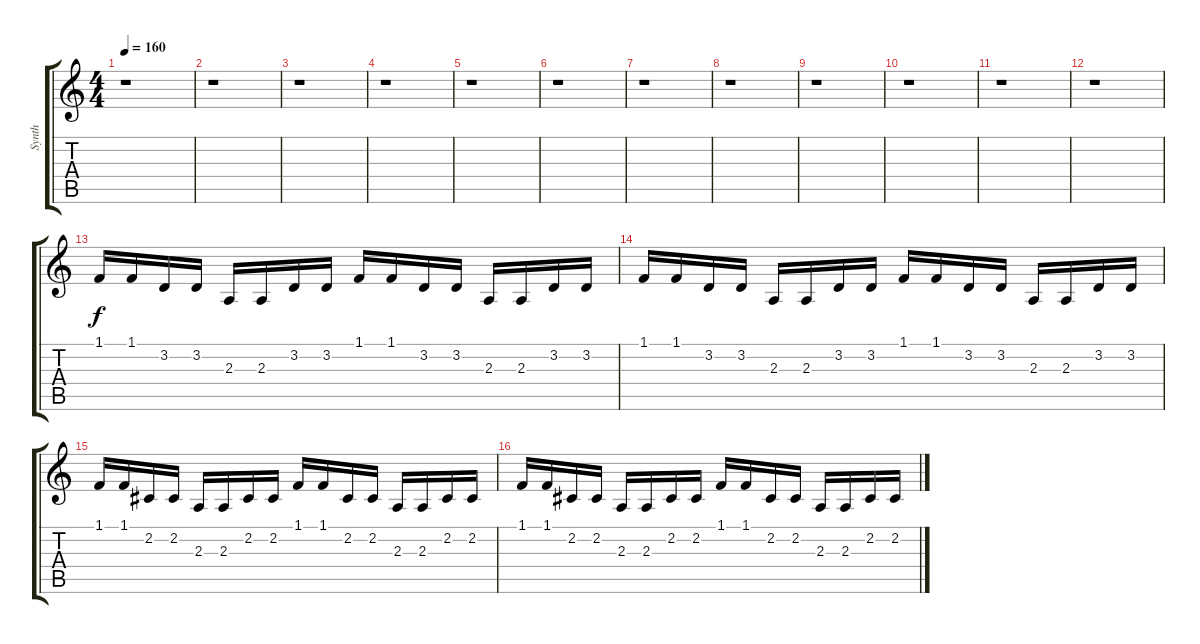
\track ("Synth" "Synth") {instrument pizzicatostrings}
\staff {score tabs}
\tuning (E4 B3 G3 D3 A2 E2) {hide}
\ts (4 4)
\tempo 160
\clef g2
\ks c
r.1{dy f instrument pizzicatostrings} |
r.1 |
r.1 |
r.1 |
r.1 |
r.1 |
r.1 |
r.1 |
r.1 |
r.1 |
r.1 |
r.1 |
1.1.16 1.1.16 3.2.16 3.2.16 2.3.16 2.3.16 3.2.16 3.2.16 1.1.16 1.1.16 3.2.16 3.2.16 2.3.16 2.3.16 3.2.16 3.2.16 |
1.1.16 1.1.16 3.2.16 3.2.16 2.3.16 2.3.16 3.2.16 3.2.16 1.1.16 1.1.16 3.2.16 3.2.16 2.3.16 2.3.16 3.2.16 3.2.16 |
1.1.16 1.1.16 2.2.16 2.2.16 2.3.16 2.3.16 2.2.16 2.2.16 1.1.16 1.1.16 2.2.16 2.2.16 2.3.16 2.3.16 2.2.16 2.2.16 |
1.1.16 1.1.16 2.2.16 2.2.16 2.3.16 2.3.16 2.2.16 2.2.16 1.1.16 1.1.16 2.2.16 2.2.16 2.3.16 2.3.16 2.2.16 2.2.16
